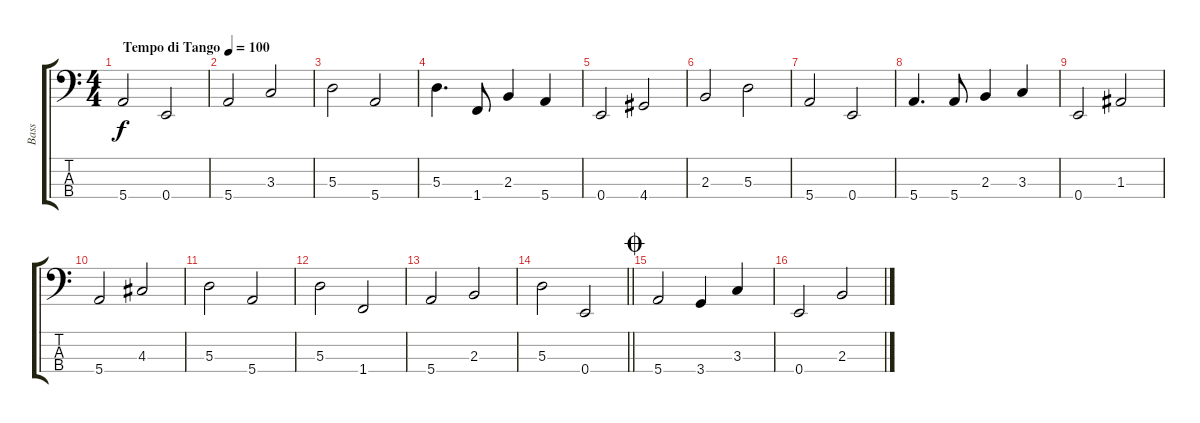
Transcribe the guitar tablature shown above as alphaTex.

\track ("Bass" "Bass") {instrument electricbassfinger}
\staff {score tabs}
\tuning (G2 D2 A1 E1) {hide}
\ts (4 4)
\tempo (100 "Tempo di Tango")
\clef f4
\ks c
5.4.2{dy f instrument electricbassfinger} 0.4.2 |
5.4.2 3.3.2 |
5.3.2 5.4.2 |
5.3.4{d} 1.4.8 2.3.4 5.4.4 |
0.4.2 4.4.2 |
2.3.2 5.3.2 |
5.4.2 0.4.2 |
5.4.4{d} 5.4.8 2.3.4 3.3.4 |
0.4.2 1.3.2 |
5.4.2 4.3.2 |
5.3.2 5.4.2 |
5.3.2 1.4.2 |
5.4.2 2.3.2 |
\barLineRight lightlight
5.3.2 0.4.2 |
\jump coda
5.4.2 3.4.4 3.3.4 |
0.4.2 2.3.2
